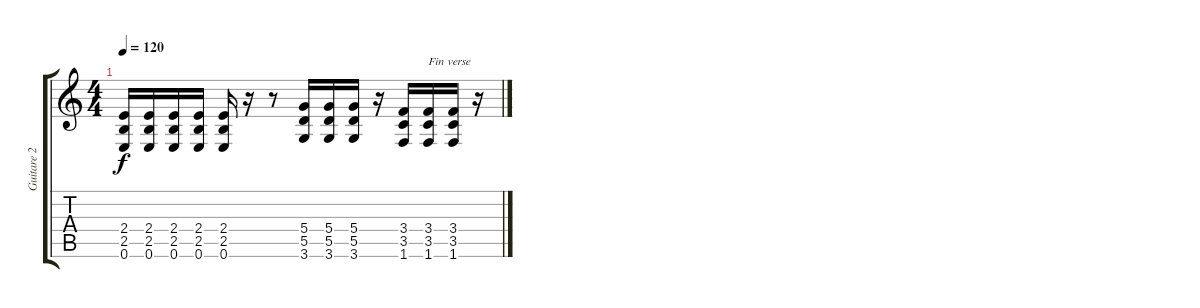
\track ("Guitare 2" "Guitare 2") {instrument distortionguitar}
\staff {score tabs}
\tuning (E4 B3 G3 D3 A2 E2) {hide}
\ts (4 4)
\tempo 120
\clef g2
\ks c
(2.4 2.5 0.6).16{dy f} (2.4 2.5 0.6).16 (2.4 2.5 0.6).16 (2.4 2.5 0.6).16 (2.4 2.5 0.6).16 r.16 r.8 (5.4 5.5 3.6).16 (5.4 5.5 3.6).16 (5.4 5.5 3.6).16 r.16 (3.4 3.5 1.6).16 (3.4 3.5 1.6).16{txt "Fin verse"} (3.4 3.5 1.6).16 r.16
